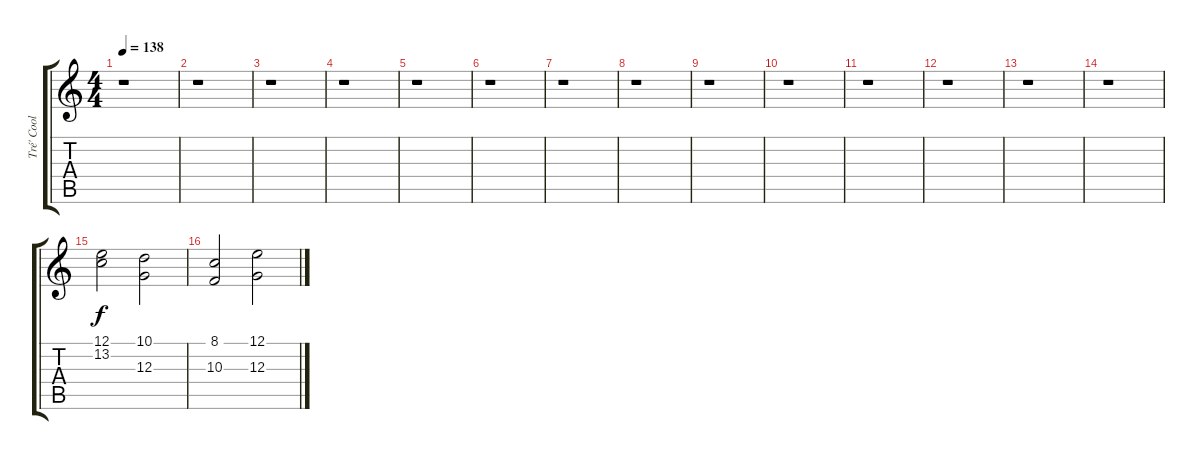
\track ("Tré' Cool (accordian)" "Tré' Cool ") {instrument accordion}
\staff {score tabs}
\tuning (E4 B3 G3 D3 A2 E2) {hide}
\ts (4 4)
\tempo 138
\clef g2
\ks c
r.1{dy f} |
r.1 |
r.1 |
r.1 |
r.1 |
r.1 |
r.1 |
r.1 |
r.1 |
r.1 |
r.1 |
r.1 |
r.1 |
r.1 |
(12.1 13.2).2{balance 10} (10.1 12.3).2 |
(8.1 10.3).2 (12.1 12.3).2
